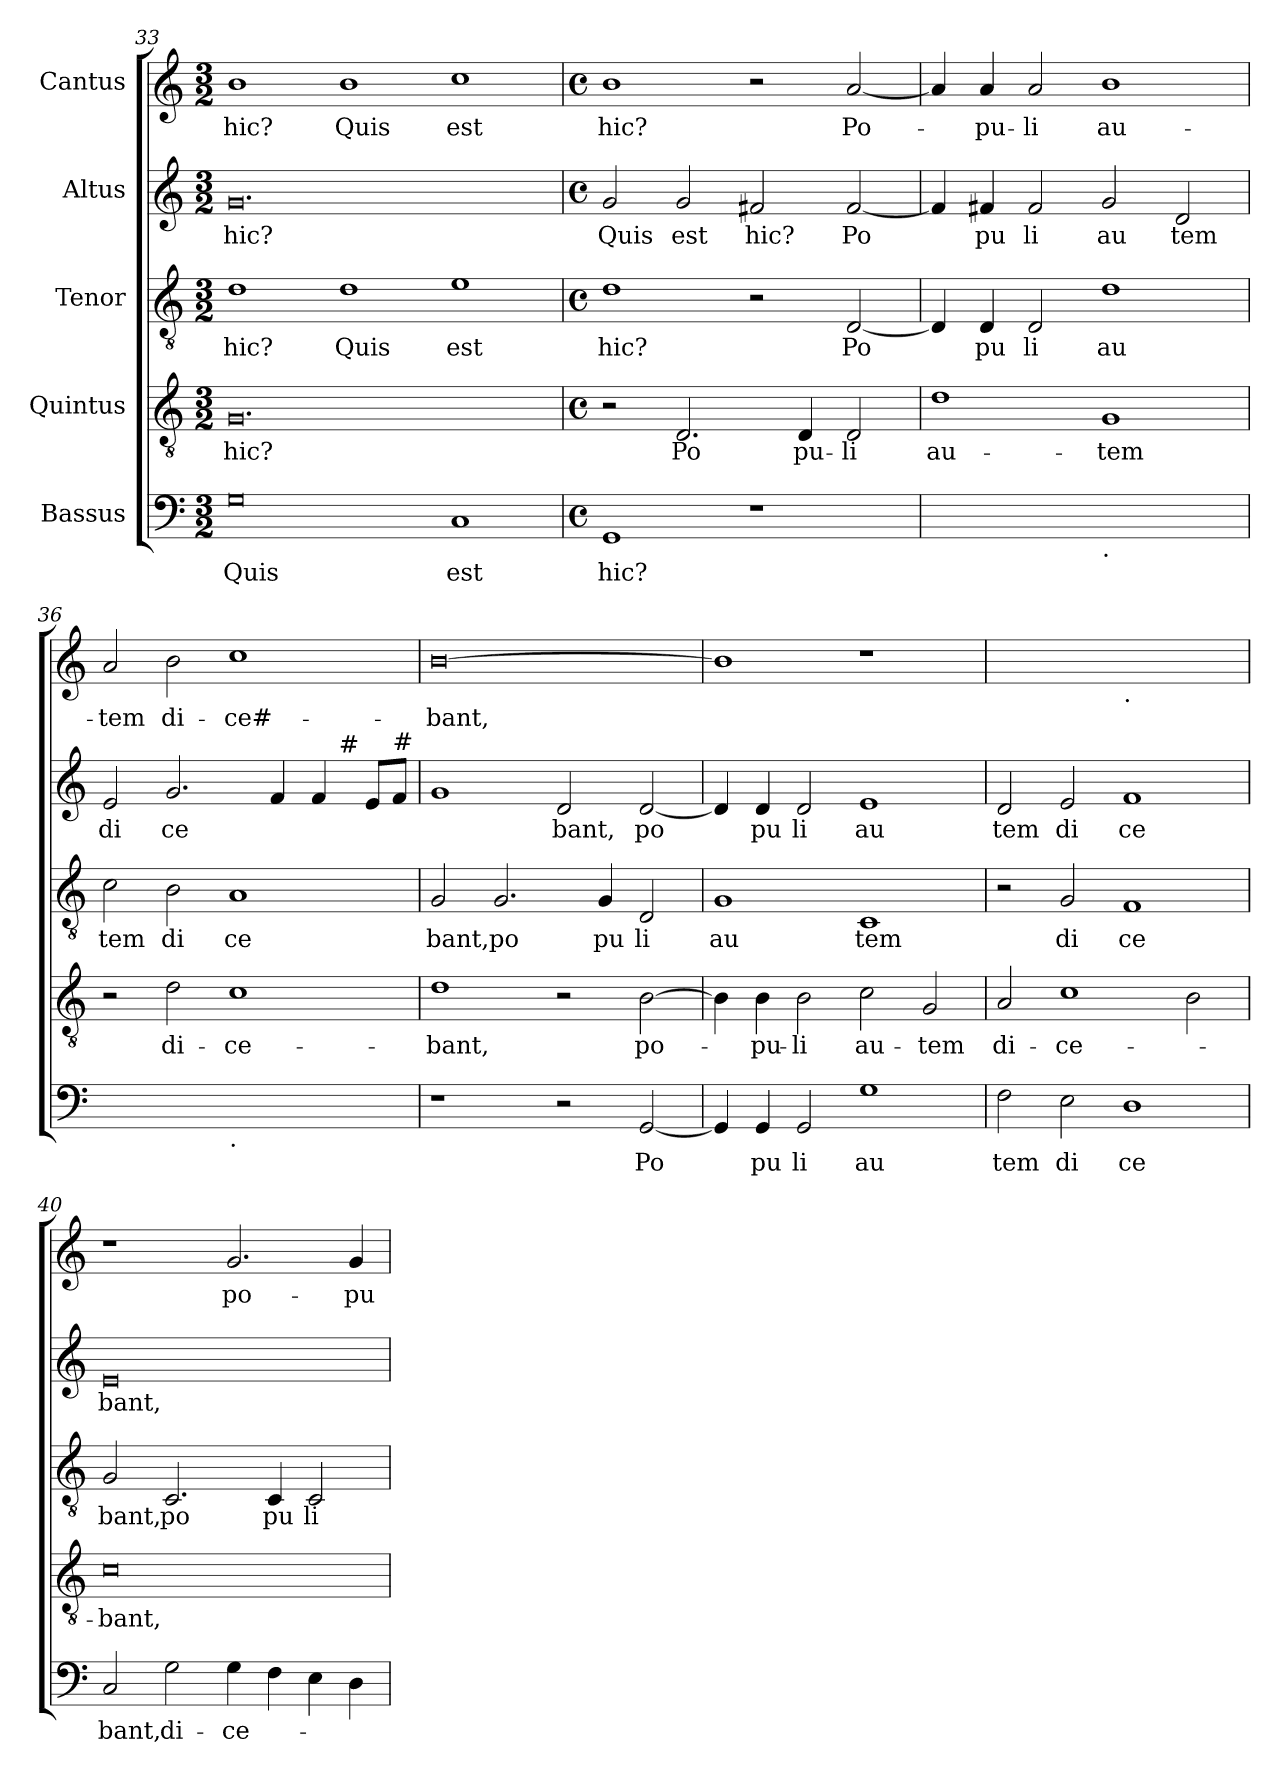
**kern	**text	**kern	**text	**kern	**text	**kern	**text	**kern	**text
*part5	*part5	*part4	*part4	*part3	*part3	*part2	*part2	*part1	*part1
*staff5	*staff5	*staff4	*staff4	*staff3	*staff3	*staff2	*staff2	*staff1	*staff1
*I"Bassus	*	*I"Quintus	*	*I"Tenor	*	*I"Altus	*	*I"Cantus	*
*clefF4	*	*clefGv2	*	*clefGv2	*	*clefG2	*	*clefG2	*
*k[]	*	*k[]	*	*k[]	*	*k[]	*	*k[]	*
*M3/2	*	*M3/2	*	*M3/2	*	*M3/2	*	*M3/2	*
=33	=33	=33	=33	=33	=33	=33	=33	=33	=33
!	!LO:LY:b	!	!LO:LY:b	!	!LO:LY:b	!	!LO:LY:b	!	!LO:LY:b
0G	Quis	0.G	hic?	1d	hic?	0.g	hic?	1b	hic?
!	!	!	!	!	!LO:LY:b	!	!	!	!LO:LY:b
.	.	.	.	1d	Quis	.	.	1b	Quis
!	!LO:LY:b	!	!	!	!LO:LY:b	!	!	!	!LO:LY:b
1C	est	.	.	1e	est	.	.	1cc	est
!!LO:PB:g=z
=34	=34	=34	=34	=34	=34	=34	=34	=34	=34
*M4/4	*	*M4/4	*	*M4/4	*	*M4/4	*	*M4/4	*
*met(c)	*	*met(c)	*	*met(c)	*	*met(c)	*	*met(c)	*
!	!LO:LY:b	!	!	!	!LO:LY:b	!	!LO:LY:b	!	!LO:LY:b
1GG	hic?	2r	.	1d	hic?	2g/	Quis	1b	hic?
!	!	!	!LO:LY:b	!	!	!	!LO:LY:b	!	!
.	.	2.D/	Po	.	.	2g/	est	.	.
!	!	!	!	!	!	!	!LO:LY:b	!	!
1r	.	.	.	2r	.	2f#X/	hic?	2r	.
!	!	!	!LO:LY:b	!	!	!	!	!	!
.	.	4D/	-pu-	.	.	.	.	.	.
!	!	!	!LO:LY:b	!	!LO:LY:b	!	!LO:LY:b	!	!LO:LY:b
.	.	2D/	-li	[<2D/	Po	[<2f#/	Po	[<2a/	Po-
=35	=35	=35	=35	=35	=35	=35	=35	=35	=35
!	!	!	!LO:LY:b	!	!	!	!	!	!
1ryy	.	1d	au-	4D/]	.	4f#/]	.	4a/]	.
!	!	!	!	!	!LO:LY:b	!	!LO:LY:b	!	!LO:LY:b
.	.	.	.	4D/	pu	4f#X/	pu	4a/	-pu-
!	!	!	!	!	!LO:LY:b	!	!LO:LY:b	!	!LO:LY:b
.	.	.	.	2D/	li	2f#/	li	2a/	-li
!LO:TX:b:t=.	!	!	!	!	!	!	!	!	!
!	!	!	!LO:LY:b	!	!LO:LY:b	!	!LO:LY:b	!	!LO:LY:b
1ryy	.	1G	-tem	1d	au	2g/	au	1b	au-
!	!	!	!	!	!	!	!LO:LY:b	!	!
.	.	.	.	.	.	2d/	tem	.	.
=36	=36	=36	=36	=36	=36	=36	=36	=36	=36
!	!	!	!	!	!LO:LY:b	!	!LO:LY:b	!	!LO:LY:b
*	*	*	*	*	*	*^	*	*	*
1ryy	.	2r	.	2c\	tem	2e/	1ryy	di	2a/	-tem
!	!	!	!LO:LY:b	!	!LO:LY:b	!	!	!LO:LY:b	!	!LO:LY:b
.	.	2d\	di-	2B\	di	2.g/	.	ce	2b\	di-
!LO:TX:b:t=.	!	!	!	!	!	!	!	!	!	!
!	!	!	!LO:LY:b	!	!LO:LY:b	!	!	!	!	!LO:LY:b
1ryy	.	1c	-ce-	1A	ce	.	2ryy	.	1cc	-ce#-
.	.	.	.	.	.	4f/	.	.	.	.
.	.	.	.	.	.	4f/	8ryy	.	.	.
!	!	!	!	!	!	!	!LO:TX:a:t=#	!	!	!
.	.	.	.	.	.	.	4.ryy	.	.	.
.	.	.	.	.	.	8e/L	.	.	.	.
!	!	!	!	!	!	!LO:TX:a:t=#	!	!	!	!
.	.	.	.	.	.	8f/J	.	.	.	.
=37	=37	=37	=37	=37	=37	=37	=37	=37	=37	=37
!	!	!	!LO:LY:b	!	!LO:LY:b	!	!	!	!	!LO:LY:b
*	*	*	*	*	*	*v	*v	*	*	*
1r	.	1d	-bant,	2G/	bant,	1g	.	[>0b	-bant,
!	!	!	!	!	!LO:LY:b	!	!	!	!
.	.	.	.	2.G/	po	.	.	.	.
!	!	!	!	!	!	!	!LO:LY:b	!	!
2r	.	2r	.	.	.	2d/	bant,	.	.
!	!	!	!	!	!LO:LY:b	!	!	!	!
.	.	.	.	4G/	pu	.	.	.	.
!	!LO:LY:b	!	!LO:LY:b	!	!LO:LY:b	!	!LO:LY:b	!	!
[<2GG/	Po	[>2B\	po-	2D/	li	[<2d/	po	.	.
=38	=38	=38	=38	=38	=38	=38	=38	=38	=38
!	!	!	!	!	!LO:LY:b	!	!	!	!
4GG/]	.	4B\]	.	1G	au	4d/]	.	1b]	.
!	!LO:LY:b	!	!LO:LY:b	!	!	!	!LO:LY:b	!	!
4GG/	pu	4B\	-pu-	.	.	4d/	pu	.	.
!	!LO:LY:b	!	!LO:LY:b	!	!	!	!LO:LY:b	!	!
2GG/	li	2B\	-li	.	.	2d/	li	.	.
!	!LO:LY:b	!	!LO:LY:b	!	!LO:LY:b	!	!LO:LY:b	!	!
1G	au	2c\	au-	1C	tem	1e	au	1r	.
!	!	!	!LO:LY:b	!	!	!	!	!	!
.	.	2G/	-tem	.	.	.	.	.	.
=39	=39	=39	=39	=39	=39	=39	=39	=39	=39
!	!LO:LY:b	!	!LO:LY:b	!	!	!	!LO:LY:b	!	!
2F\	tem	2A/	di-	2r	.	2d/	tem	1ryy	.
!	!LO:LY:b	!	!LO:LY:b	!	!LO:LY:b	!	!LO:LY:b	!	!
2E\	di	1c	-ce-	2G/	di	2e/	di	.	.
!	!	!	!	!	!	!	!	!LO:TX:b:t=.	!
!	!LO:LY:b	!	!	!	!LO:LY:b	!	!LO:LY:b	!	!
1D	ce	.	.	1F	ce	1f	ce	1ryy	.
.	.	2B\	.	.	.	.	.	.	.
!!LO:LB:g=z
=40	=40	=40	=40	=40	=40	=40	=40	=40	=40
!	!LO:LY:b	!	!LO:LY:b	!	!LO:LY:b	!	!LO:LY:b	!	!
2C/	bant,	0c	-bant,	2G/	bant,	0e	bant,	1r	.
!	!LO:LY:b	!	!	!	!LO:LY:b	!	!	!	!
2G\	di-	.	.	2.C/	po	.	.	.	.
!	!LO:LY:b	!	!	!	!	!	!	!	!LO:LY:b
4G\	-ce-	.	.	.	.	.	.	2.g/	po-
!	!	!	!	!	!LO:LY:b	!	!	!	!
4F\	.	.	.	4C/	pu	.	.	.	.
!	!	!	!	!	!LO:LY:b	!	!	!	!
4E\	.	.	.	2C/	li	.	.	.	.
!	!	!	!	!	!	!	!	!	!LO:LY:b
4D\	.	.	.	.	.	.	.	4g/	-pu-
=	=	=	=	=	=	=	=	=	=
*-	*-	*-	*-	*-	*-	*-	*-	*-	*-
